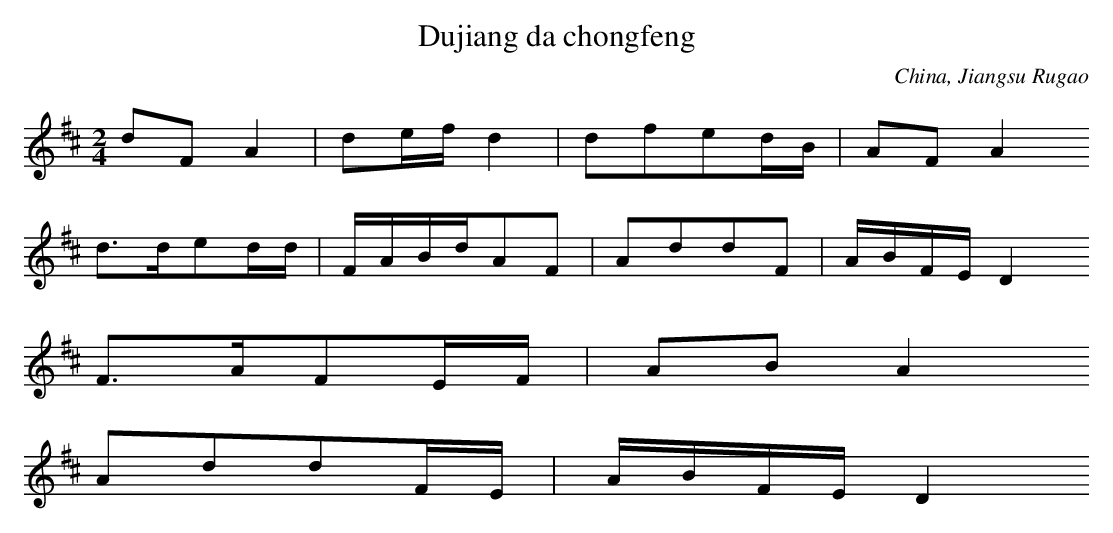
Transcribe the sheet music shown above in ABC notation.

X:1
T: Dujiang da chongfeng
O: China, Jiangsu Rugao
M: 2/4
L: 1/16
K: D
d2F2A4 | d2efd4 | d2f2e2dB | A2F2A4
d3de2dd | FABdA2F2 | A2d2d2F2 | ABFED4
F3AF2EF | A2B2A4
A2d2d2FE | ABFED4
